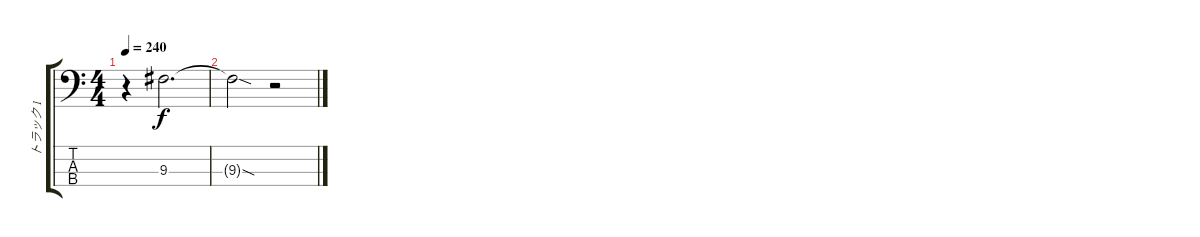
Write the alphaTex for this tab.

\track ("トラック 1" "トラック 1") {instrument electricbassfinger}
\staff {score tabs}
\tuning (G2 D2 A1 E1) {hide}
\ts (4 4)
\tempo 240
\clef f4
\ks c
r.4{dy f} 9.3.2{d} |
9.3{sod t}.2 r.2
